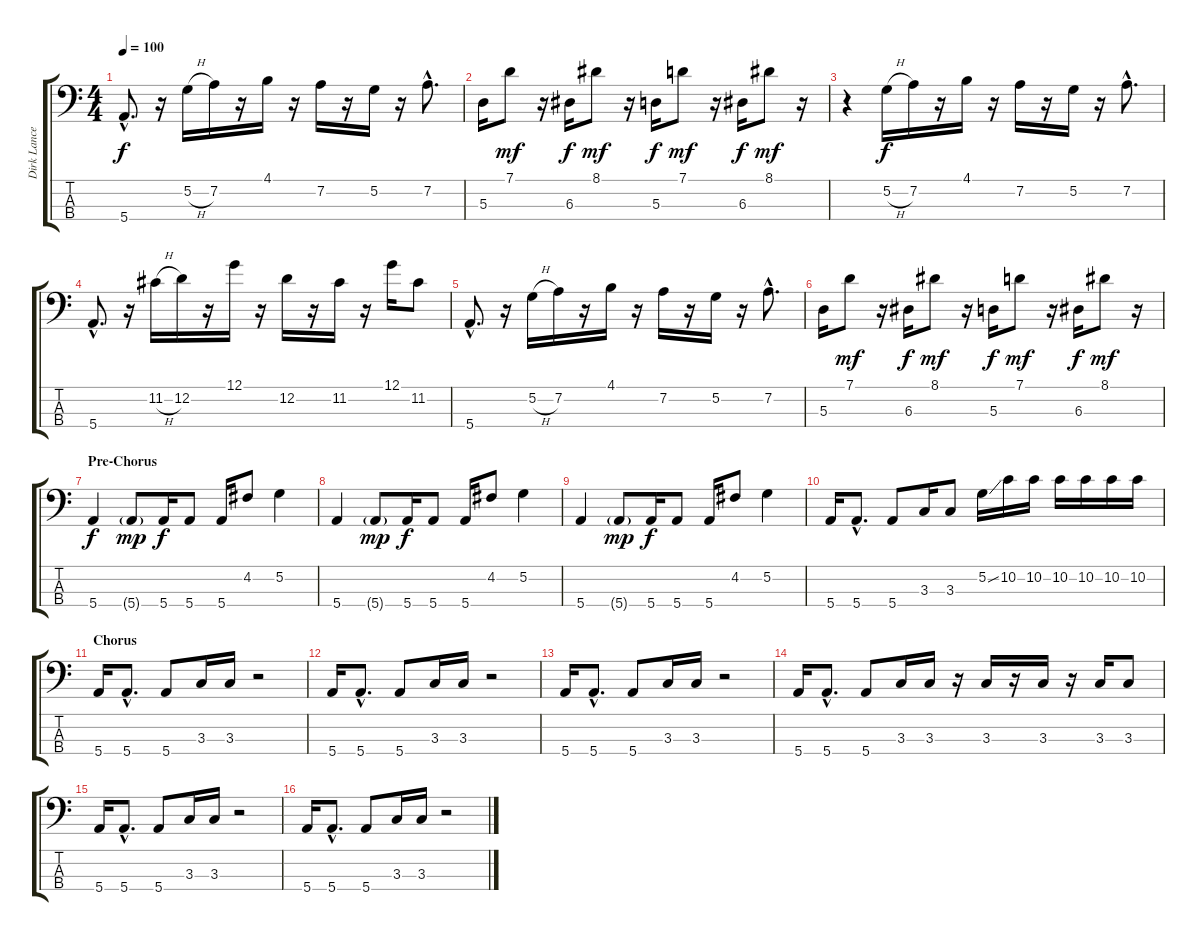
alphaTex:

\track ("Dirk Lance - Bass" "Dirk Lance") {instrument electricbassfinger}
\staff {score tabs}
\tuning (G2 D2 A1 E1) {hide}
\ts (4 4)
\tempo 100
\clef f4
\ks c
5.4{hac}.8{d dy f} r.16 5.2{h}.16 7.2.16 r.16 4.1.16 r.16 7.2.16 r.16 5.2.16 r.16 7.2{hac}.8{d} |
5.3.16{instrument slapbass2} 7.1.8{dy mf} r.16 6.3.16{dy f} 8.1.8{dy mf} r.16 5.3.16{dy f} 7.1.8{dy mf} r.16 6.3.16{dy f} 8.1.8{dy mf} r.16 |
r.4{instrument electricbassfinger} 5.2{h}.16{dy f} 7.2.16 r.16 4.1.16 r.16 7.2.16 r.16 5.2.16 r.16 7.2{hac}.8{d} |
5.4{hac}.8{d} r.16 11.2{h}.16 12.2.16 r.16 12.1.16 r.16 12.2.16 r.16 11.2.16 r.16 12.1.16 11.2.8 |
5.4{hac}.8{d} r.16 5.2{h}.16 7.2.16 r.16 4.1.16 r.16 7.2.16 r.16 5.2.16 r.16 7.2{hac}.8{d} |
5.3.16{instrument slapbass2} 7.1.8{dy mf} r.16 6.3.16{dy f} 8.1.8{dy mf} r.16 5.3.16{dy f} 7.1.8{dy mf} r.16 6.3.16{dy f} 8.1.8{dy mf} r.16 |
\section ("" "Pre-Chorus")
5.4.4{dy f instrument electricbassfinger} 5.4{g}.8{dy mp} 5.4.16{dy f} 5.4.8 5.4.16 4.2.8 5.2.4 |
5.4.4 5.4{g}.8{dy mp} 5.4.16{dy f} 5.4.8 5.4.16 4.2.8 5.2.4 |
5.4.4 5.4{g}.8{dy mp} 5.4.16{dy f} 5.4.8 5.4.16 4.2.8 5.2.4 |
5.4.16 5.4{hac}.8{d} 5.4.8 3.3.16 3.3.8 5.2{ss}.16 10.2.16 10.2.16 10.2.16 10.2.16 10.2.16 10.2.16 |
\section ("" "Chorus")
5.4.16 5.4{hac}.8{d} 5.4.8 3.3.16 3.3.16 r.2 |
5.4.16 5.4{hac}.8{d} 5.4.8 3.3.16 3.3.16 r.2 |
5.4.16 5.4{hac}.8{d} 5.4.8 3.3.16 3.3.16 r.2 |
5.4.16 5.4{hac}.8{d} 5.4.8 3.3.16 3.3.16 r.16 3.3.16 r.16 3.3.16 r.16 3.3.16 3.3.8 |
5.4.16 5.4{hac}.8{d} 5.4.8 3.3.16 3.3.16 r.2 |
5.4.16 5.4{hac}.8{d} 5.4.8 3.3.16 3.3.16 r.2
